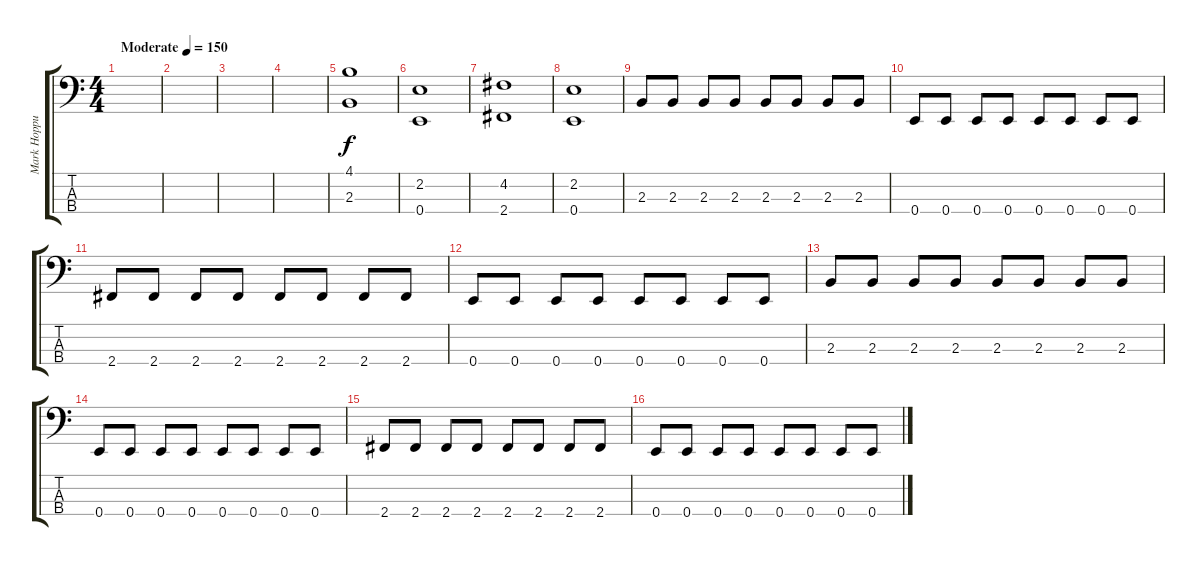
\track ("Mark Hoppus - Bass" "Mark Hoppu") {instrument electricbasspick}
\staff {score tabs}
\tuning (G2 D2 A1 E1) {hide}
\ts (4 4)
\tempo (150 "Moderate")
\clef f4
\ks c
|
|
|
|
(4.1 2.3).1 |
(2.2 0.4).1 |
(4.2 2.4).1 |
(2.2 0.4).1 |
2.3.8 2.3.8 2.3.8 2.3.8 2.3.8 2.3.8 2.3.8 2.3.8 |
0.4.8 0.4.8 0.4.8 0.4.8 0.4.8 0.4.8 0.4.8 0.4.8 |
2.4.8 2.4.8 2.4.8 2.4.8 2.4.8 2.4.8 2.4.8 2.4.8 |
0.4.8 0.4.8 0.4.8 0.4.8 0.4.8 0.4.8 0.4.8 0.4.8 |
2.3.8 2.3.8 2.3.8 2.3.8 2.3.8 2.3.8 2.3.8 2.3.8 |
0.4.8 0.4.8 0.4.8 0.4.8 0.4.8 0.4.8 0.4.8 0.4.8 |
2.4.8 2.4.8 2.4.8 2.4.8 2.4.8 2.4.8 2.4.8 2.4.8 |
0.4.8 0.4.8 0.4.8 0.4.8 0.4.8 0.4.8 0.4.8 0.4.8
